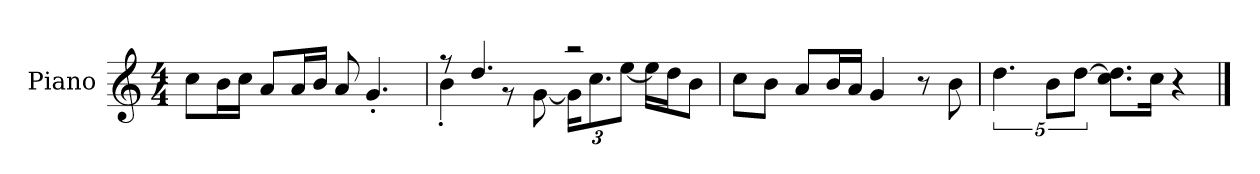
**kern
*part1
*staff1
*I"Piano
*I'P-no
*clefG2
*k[]
*M4/4
*MM90
=1
8cc\L
16b\L
16cc\JJ
8a/L
16a/L
16b/JJ
8a/
4.g'/
=2
*^
8r	4b'\
4.dd/	.
.	8r
.	[8g\
*	*Xbrackettup
2r	24g\KL]
.	12.cc\
.	[12ee\J
.	16ee\LL]
.	16dd\J
.	8b\J
*v	*v
=3
8cc\L
8b\J
8a/L
16b/L
16a/JJ
4g/
8r
8b\
=4
*brackettup
5.dd\
10b\L
[10dd\J
8.cc\ 8.dd\]L
16cc\Jk
4r
==
*-
